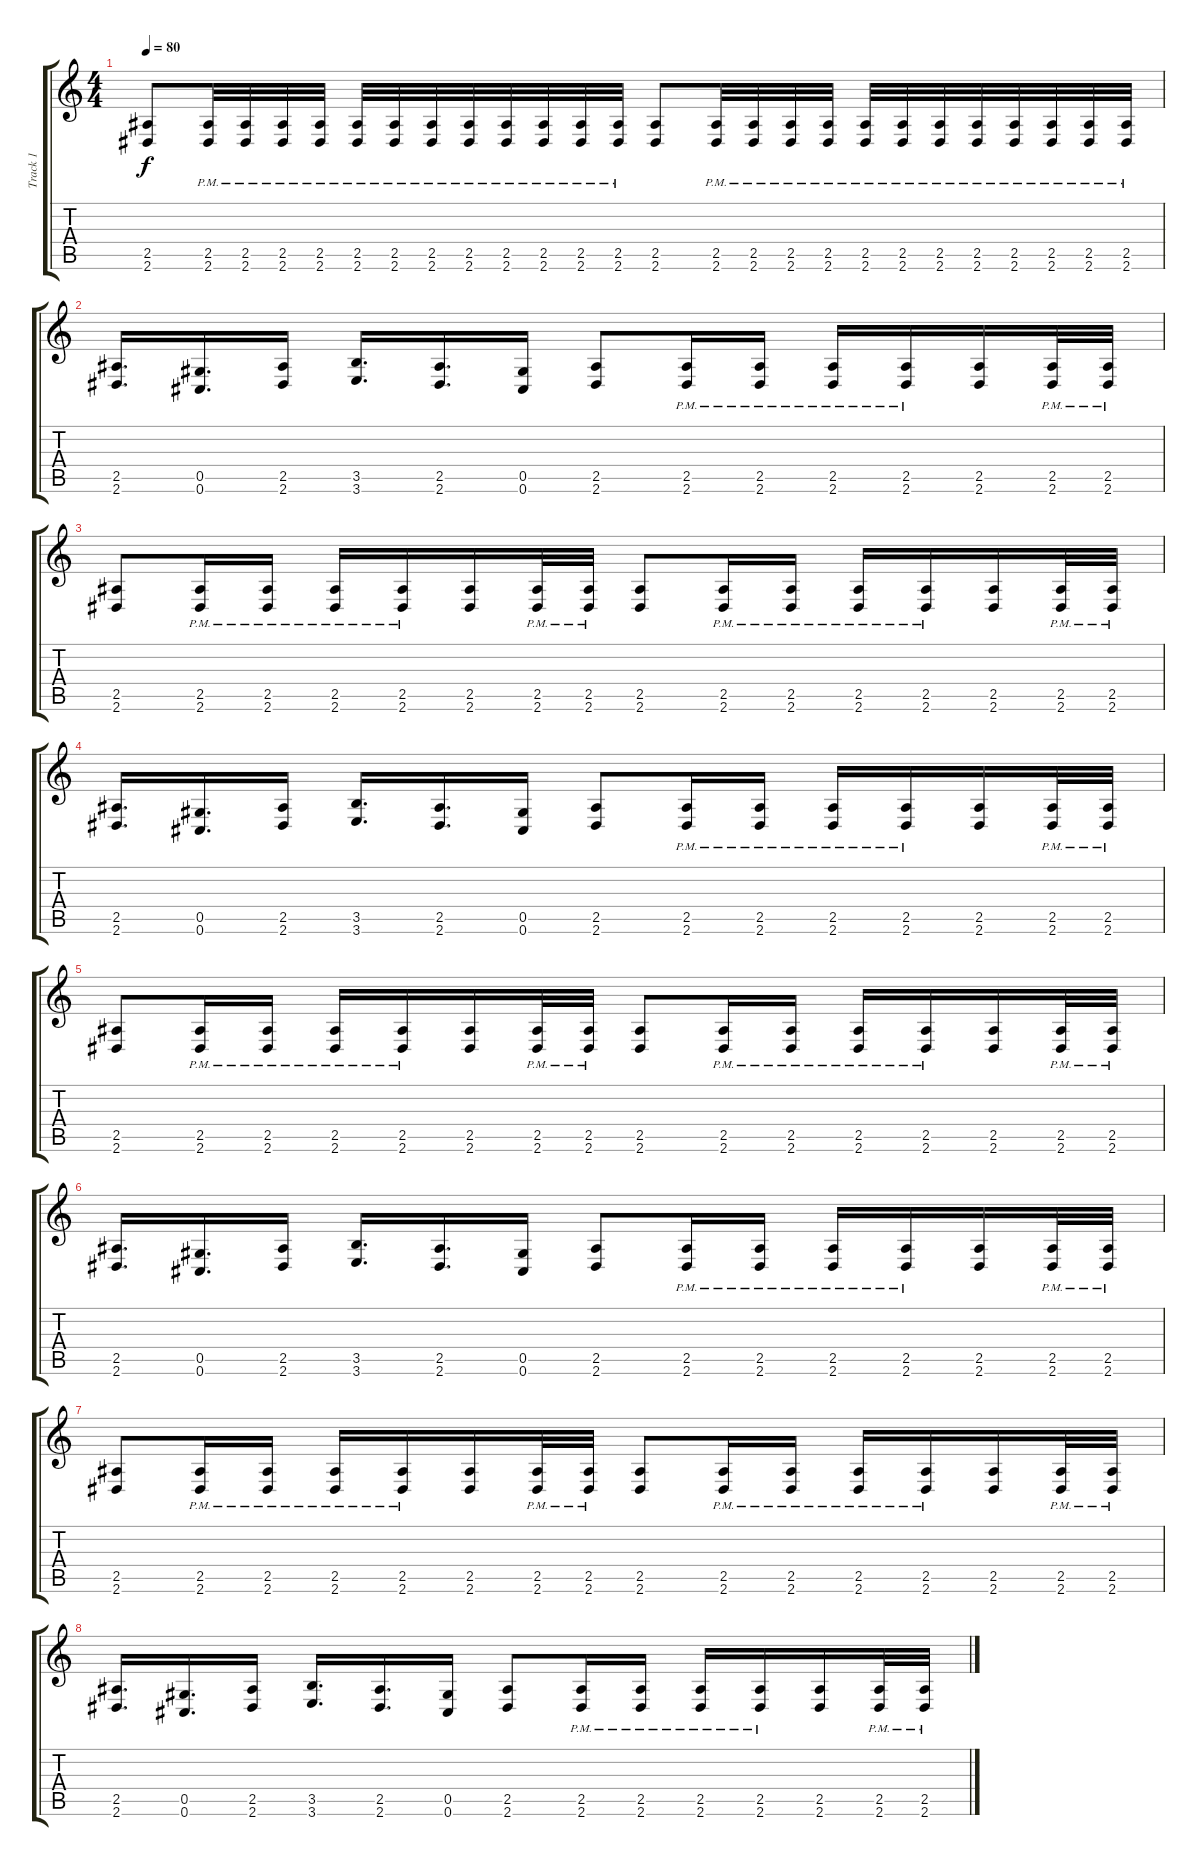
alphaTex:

\track ("Track 1" "Track 1") {instrument distortionguitar}
\staff {score tabs}
\tuning (Eb4 Bb3 Gb3 Db3 Ab2 Db2) {hide}
\ts (4 4)
\tempo 80
\clef g2
\ks c
(2.5 2.6).8{dy f} (2.5{pm} 2.6{pm}).32 (2.5{pm} 2.6{pm}).32 (2.5{pm} 2.6{pm}).32 (2.5{pm} 2.6{pm}).32 (2.5{pm} 2.6{pm}).32 (2.5{pm} 2.6{pm}).32 (2.5{pm} 2.6{pm}).32 (2.5{pm} 2.6{pm}).32 (2.5{pm} 2.6{pm}).32 (2.5{pm} 2.6{pm}).32 (2.5{pm} 2.6{pm}).32 (2.5{pm} 2.6{pm}).32 (2.5 2.6).8 (2.5{pm} 2.6{pm}).32 (2.5{pm} 2.6{pm}).32 (2.5{pm} 2.6{pm}).32 (2.5{pm} 2.6{pm}).32 (2.5{pm} 2.6{pm}).32 (2.5{pm} 2.6{pm}).32 (2.5{pm} 2.6{pm}).32 (2.5{pm} 2.6{pm}).32 (2.5{pm} 2.6{pm}).32 (2.5{pm} 2.6{pm}).32 (2.5{pm} 2.6{pm}).32 (2.5{pm} 2.6{pm}).32 |
(2.5 2.6).16{d} (0.5 0.6).16{d} (2.5 2.6).16 (3.5 3.6).16{d} (2.5 2.6).16{d} (0.5 0.6).16 (2.5 2.6).8 (2.5{pm} 2.6{pm}).16 (2.5{pm} 2.6{pm}).16 (2.5{pm} 2.6{pm}).16 (2.5{pm} 2.6{pm}).16 (2.5 2.6).16 (2.5{pm} 2.6{pm}).32 (2.5{pm} 2.6{pm}).32 |
(2.5 2.6).8 (2.5{pm} 2.6{pm}).16 (2.5{pm} 2.6{pm}).16 (2.5{pm} 2.6{pm}).16 (2.5{pm} 2.6{pm}).16 (2.5 2.6).16 (2.5{pm} 2.6{pm}).32 (2.5{pm} 2.6{pm}).32 (2.5 2.6).8 (2.5{pm} 2.6{pm}).16 (2.5{pm} 2.6{pm}).16 (2.5{pm} 2.6{pm}).16 (2.5{pm} 2.6{pm}).16 (2.5 2.6).16 (2.5{pm} 2.6{pm}).32 (2.5{pm} 2.6{pm}).32 |
(2.5 2.6).16{d} (0.5 0.6).16{d} (2.5 2.6).16 (3.5 3.6).16{d} (2.5 2.6).16{d} (0.5 0.6).16 (2.5 2.6).8 (2.5{pm} 2.6{pm}).16 (2.5{pm} 2.6{pm}).16 (2.5{pm} 2.6{pm}).16 (2.5{pm} 2.6{pm}).16 (2.5 2.6).16 (2.5{pm} 2.6{pm}).32 (2.5{pm} 2.6{pm}).32 |
(2.5 2.6).8 (2.5{pm} 2.6{pm}).16 (2.5{pm} 2.6{pm}).16 (2.5{pm} 2.6{pm}).16 (2.5{pm} 2.6{pm}).16 (2.5 2.6).16 (2.5{pm} 2.6{pm}).32 (2.5{pm} 2.6{pm}).32 (2.5 2.6).8 (2.5{pm} 2.6{pm}).16 (2.5{pm} 2.6{pm}).16 (2.5{pm} 2.6{pm}).16 (2.5{pm} 2.6{pm}).16 (2.5 2.6).16 (2.5{pm} 2.6{pm}).32 (2.5{pm} 2.6{pm}).32 |
(2.5 2.6).16{d} (0.5 0.6).16{d} (2.5 2.6).16 (3.5 3.6).16{d} (2.5 2.6).16{d} (0.5 0.6).16 (2.5 2.6).8 (2.5{pm} 2.6{pm}).16 (2.5{pm} 2.6{pm}).16 (2.5{pm} 2.6{pm}).16 (2.5{pm} 2.6{pm}).16 (2.5 2.6).16 (2.5{pm} 2.6{pm}).32 (2.5{pm} 2.6{pm}).32 |
(2.5 2.6).8 (2.5{pm} 2.6{pm}).16 (2.5{pm} 2.6{pm}).16 (2.5{pm} 2.6{pm}).16 (2.5{pm} 2.6{pm}).16 (2.5 2.6).16 (2.5{pm} 2.6{pm}).32 (2.5{pm} 2.6{pm}).32 (2.5 2.6).8 (2.5{pm} 2.6{pm}).16 (2.5{pm} 2.6{pm}).16 (2.5{pm} 2.6{pm}).16 (2.5{pm} 2.6{pm}).16 (2.5 2.6).16 (2.5{pm} 2.6{pm}).32 (2.5{pm} 2.6{pm}).32 |
(2.5 2.6).16{d} (0.5 0.6).16{d} (2.5 2.6).16 (3.5 3.6).16{d} (2.5 2.6).16{d} (0.5 0.6).16 (2.5 2.6).8 (2.5{pm} 2.6{pm}).16 (2.5{pm} 2.6{pm}).16 (2.5{pm} 2.6{pm}).16 (2.5{pm} 2.6{pm}).16 (2.5 2.6).16 (2.5{pm} 2.6{pm}).32 (2.5{pm} 2.6{pm}).32
